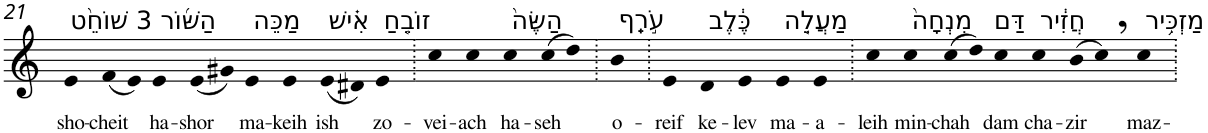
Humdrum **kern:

**kern	**text
*part1	*part1
*staff1	*staff1
*I"Piano	*
*I'Pno	*
!!LO:PB:g=z
*clefG2	*
*k[]	*
=21	=21
!LO:TX:a:t=3 שׁוֹחֵ֨ט	!
!	!LO:LY:b
4e	sho-
!	!LO:LY:b
(8f	-cheit
8e)	.
!LO:TX:a:t=הַשּׁ֜וֹר	!
!	!LO:LY:b
4e	ha-
!	!LO:LY:b
(8e	-shor
8g#X)	.
!LO:TX:a:t=מַכֵּה	!
!	!LO:LY:b
4e	ma-
!	!LO:LY:b
4e	-keih
!LO:TX:a:t=אִ֗ישׁ	!
!	!LO:LY:b
(8e	ish
8d#X)	.
!LO:TX:a:t=זוֹבֵ֤חַ	!
!	!LO:LY:b
4e	zo-
=22.	=22.
!	!LO:LY:b
4cc	-vei-
!	!LO:LY:b
4cc	-ach
!LO:TX:a:t=הַשֶּׂה֙	!
!	!LO:LY:b
4cc	ha-
!	!LO:LY:b
(8cc	-seh
8dd)	.
=23.	=23.
!LO:TX:a:t=עֹ֣רֵֽף	!
!	!LO:LY:b
4b	o-
=24.	=24.
!	!LO:LY:b
4e	-reif
!LO:TX:a:t=כֶּ֔לֶב	!
!	!LO:LY:b
4d	ke-
!	!LO:LY:b
4e	-lev
!LO:TX:a:t=מַעֲלֵ֤ה	!
!	!LO:LY:b
4e	ma-
!	!LO:LY:b
4e	-a-
=25.	=25.
!	!LO:LY:b
4cc	-leih
!LO:TX:a:t=מִנְחָה֙	!
!	!LO:LY:b
4cc	min-
!	!LO:LY:b
(8cc	-chah
8dd)	.
!LO:TX:a:t=דַּם	!
!	!LO:LY:b
4cc	dam
!LO:TX:a:t=חֲזִ֔יר	!
!	!LO:LY:b
4cc	cha-
!	!LO:LY:b
(8b	-zir
8cc,)	.
!LO:TX:a:t=מַזְכִּ֥יר	!
!	!LO:LY:b
4cc	maz-
=.	=.
*-	*-
